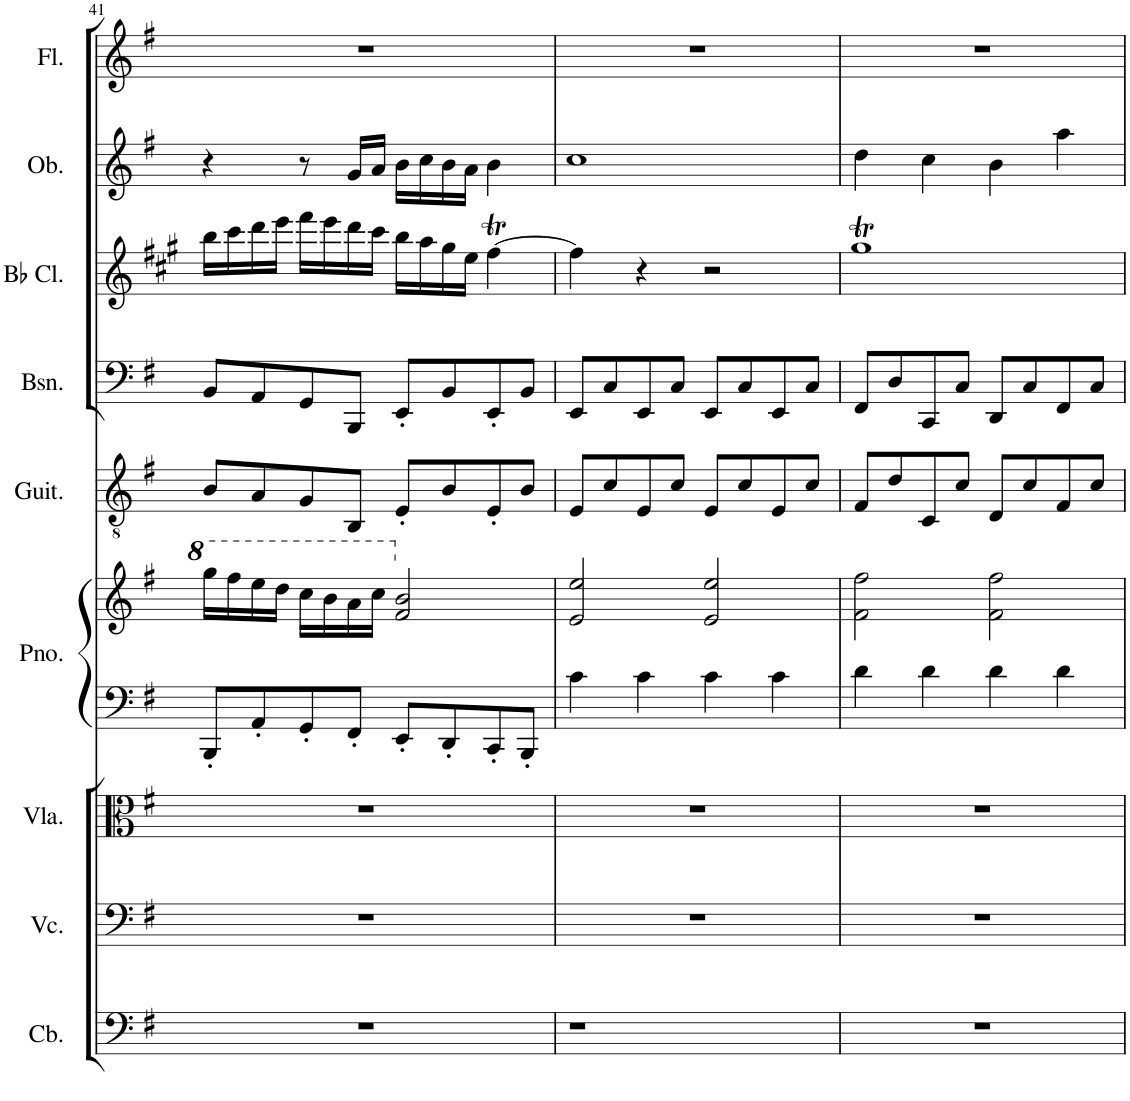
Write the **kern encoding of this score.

**kern	**kern	**kern	**kern	**kern	**kern	**kern	**kern	**kern	**kern
*part9	*part8	*part7	*part6	*part6	*part5	*part4	*part3	*part2	*part1
*staff10	*staff9	*staff8	*staff7	*staff6	*staff5	*staff4	*staff3	*staff2	*staff1
*I"Contrabass	*I"Violoncello	*I"Viola	*I"Piano	*	*I"Classical Guitar	*I"Bassoon	*I"Bb Clarinet	*I"Oboe	*I"Flute
*I'Cb.	*I'Vc.	*I'Vla.	*I'Pno.	*	*I'Guit.	*I'Bsn.	*I'Bb Cl.	*I'Ob.	*I'Fl.
!!LO:PB:g=z
*clefF4	*clefF4	*clefC3	*clefF4	*clefG2	*clefGv2	*clefF4	*clefG2	*clefG2	*clefG2
*Trd7c12	*	*	*	*	*	*	*Trd1c2	*	*
*k[f#]	*k[f#]	*k[f#]	*k[f#]	*k[f#]	*k[f#]	*k[f#]	*k[f#c#g#]	*k[f#]	*k[f#]
*M4/4	*M4/4	*M4/4	*M4/4	*M4/4	*M4/4	*M4/4	*M4/4	*M4/4	*M4/4
=41	=41	=41	=41	=41	=41	=41	=41	=41	=41
1r	1r	1r	8BBB'/L	16ggg\LL	8B/L	8BB/L	16bb\LL	4r	1r
.	.	.	.	16fff#\	.	.	16ccc#\	.	.
.	.	.	8AA'/	16eee\	8A/	8AA/	16ddd\	.	.
.	.	.	.	16ddd\JJ	.	.	16eee\JJ	.	.
.	.	.	8GG'/	16ccc\LL	8G/	8GG/	16fff#\LL	8r	.
.	.	.	.	16bb\	.	.	16eee\	.	.
.	.	.	8FF#'/J	16aa\	8BB/J	8BBB/J	16ddd\	16g/LL	.
.	.	.	.	16ccc\JJ	.	.	16ccc#\JJ	16a/JJ	.
.	.	.	8EE'/L	2f#/ 2b/	8E'/L	8EE'/L	16bb\LL	16b\LL	.
.	.	.	.	.	.	.	16aa\	16cc\	.
.	.	.	8DD'/	.	8B/	8BB/	16gg#\	16b\	.
.	.	.	.	.	.	.	16ee\JJ	16a\JJ	.
.	.	.	8CC'/	.	8E'/	8EE'/	[4ff#T\	4b\	.
.	.	.	8BBB'/J	.	8B/J	8BB/J	.	.	.
=42	=42	=42	=42	=42	=42	=42	=42	=42	=42
1r	1r	1r	4c\	2e/ 2ee/	8E/L	8EE/L	4ff#\]	1cc	1r
.	.	.	.	.	8c/	8C/	.	.	.
.	.	.	4c\	.	8E/	8EE/	4r	.	.
.	.	.	.	.	8c/J	8C/J	.	.	.
.	.	.	4c\	2e/ 2ee/	8E/L	8EE/L	2r	.	.
.	.	.	.	.	8c/	8C/	.	.	.
.	.	.	4c\	.	8E/	8EE/	.	.	.
.	.	.	.	.	8c/J	8C/J	.	.	.
=43	=43	=43	=43	=43	=43	=43	=43	=43	=43
1r	1r	1r	4d\	2f#\ 2ff#\	8F#/L	8FF#/L	1gg#t	4dd\	1r
.	.	.	.	.	8d/	8D/	.	.	.
.	.	.	4d\	.	8C/	8CC/	.	4cc\	.
.	.	.	.	.	8c/J	8C/J	.	.	.
.	.	.	4d\	2f#\ 2ff#\	8D/L	8DD/L	.	4b\	.
.	.	.	.	.	8c/	8C/	.	.	.
.	.	.	4d\	.	8F#/	8FF#/	.	4aa\	.
.	.	.	.	.	8c/J	8C/J	.	.	.
=	=	=	=	=	=	=	=	=	=
*-	*-	*-	*-	*-	*-	*-	*-	*-	*-
